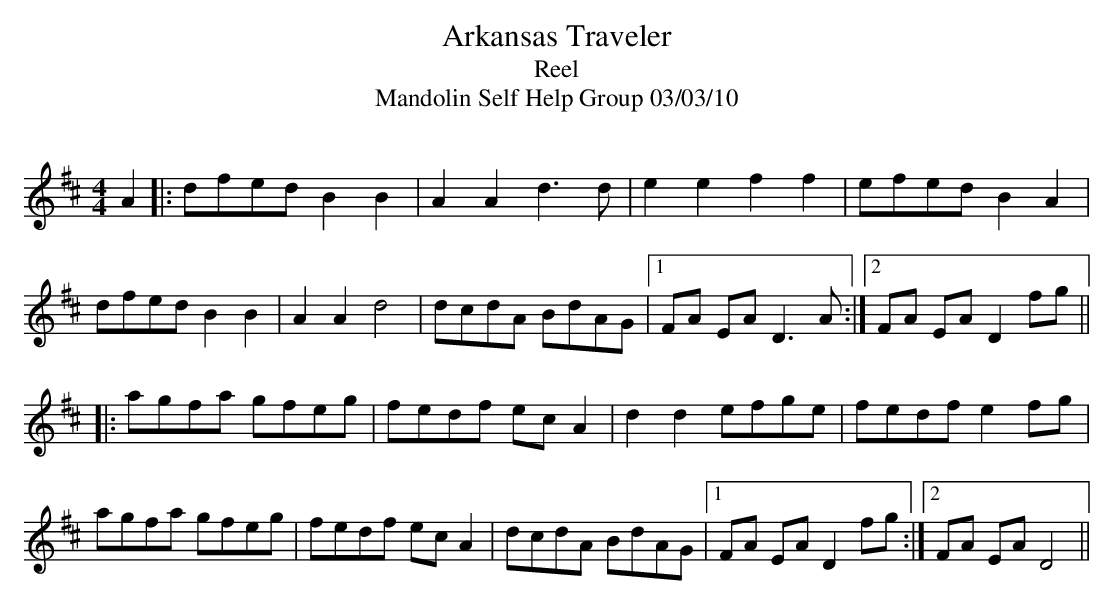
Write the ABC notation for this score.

X:1
T:Arkansas Traveler
T:Reel
T:Mandolin Self Help Group 03/03/10
Q:160
M:4/4
L:1/8
K:D
A2 |: dfed B2 B2 | A2 A2 d3 d | e2 e2 f2 f2 | efed B2 A2 |
dfed B2 B2 | A2 A2 d4 | dcdA BdAG |1 FA EA D3 A :|2 FA EA D2 fg ||
|: agfa gfeg | fedf ec A2 | d2 d2 efge | fedf e2 fg |
agfa gfeg | fedf ec A2 | dcdA BdAG |1 FA EA D2 fg :|2 FA EA D4 ||
